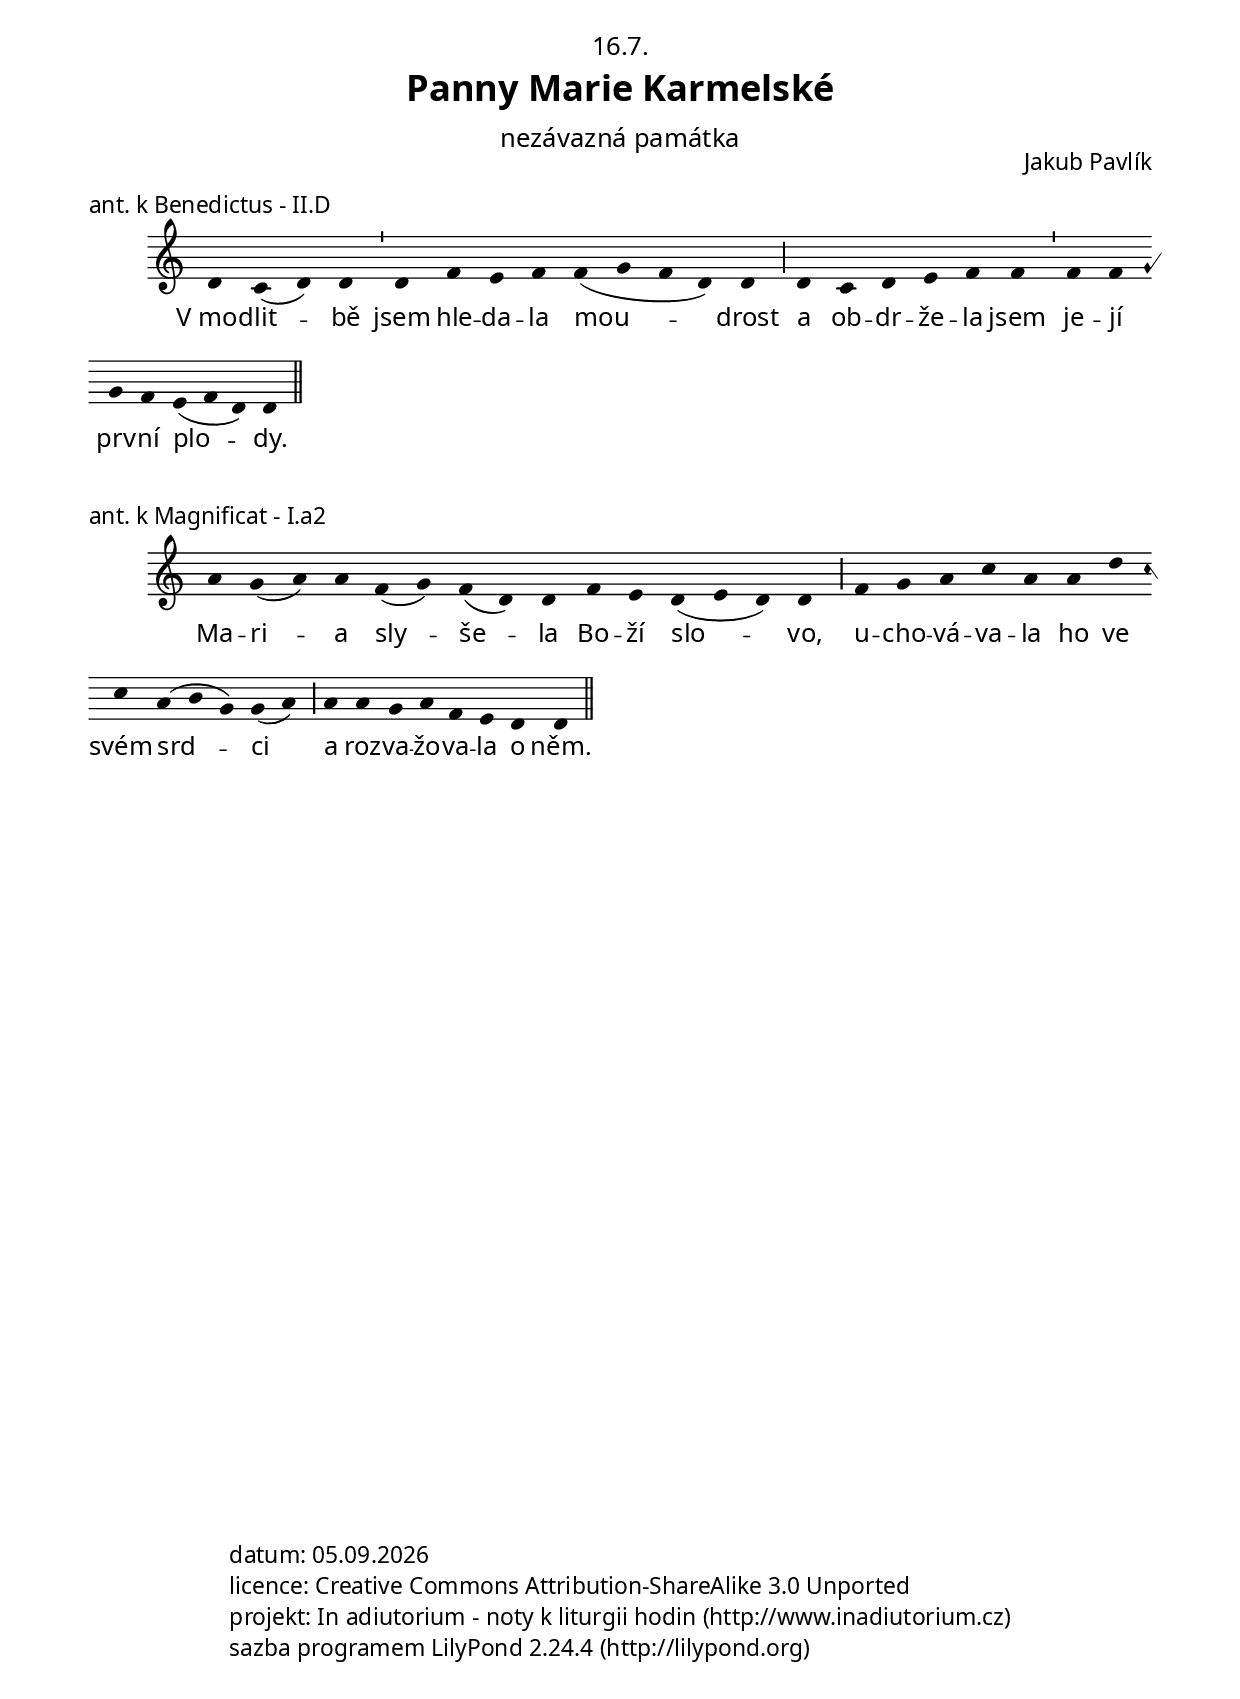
\version "2.17.17"

\include "../spolecne.ly"

\header {
  title = \markup\titleSvatek
            "Panny Marie Karmelské"
            "nezávazná památka"
            16.7.
  composer = "Jakub Pavlík"
}

\score {
  \relative c' {
    \choralniRezim
    d4 c( d) d \barMin d f e f f( g f d) d \barMaior
    d c d e f f \barMin f f g f e( f d) d \barFinalis
  }
  \addlyrics {
    V_mod -- lit -- bě jsem hle -- da -- la mou -- drost
    a ob -- dr -- že -- la jsem je -- jí prv -- ní plo -- dy.
  }
  \header {
    quid = "ant. k Benedictus"
    modus = "II"
    differentia = "D" 
    psalmus = ""
    id = ""
    piece = \markup {\sestavTitulekBezZalmu}
  }
}

\score {
  \relative c'' {
    \choralniRezim
    a4 g( a) a f( g) f( d) d f e d( e d) d \barMaior
    f g a c a a d c a( b g) g( a) \barMaior
    a a g a f e d d \barFinalis
  }
  \addlyrics {
    Ma -- ri -- a sly -- še -- la Bo -- ží slo -- vo,
    u -- cho -- vá -- va -- la ho ve svém srd -- ci
    a roz -- va -- žo -- va -- la o něm.
  }
  \header {
    quid = "ant. k Magnificat"
    modus = "I"
    differentia = "a2" 
    psalmus = ""
    id = ""
    piece = \markup {\sestavTitulekBezZalmu}
  }
}